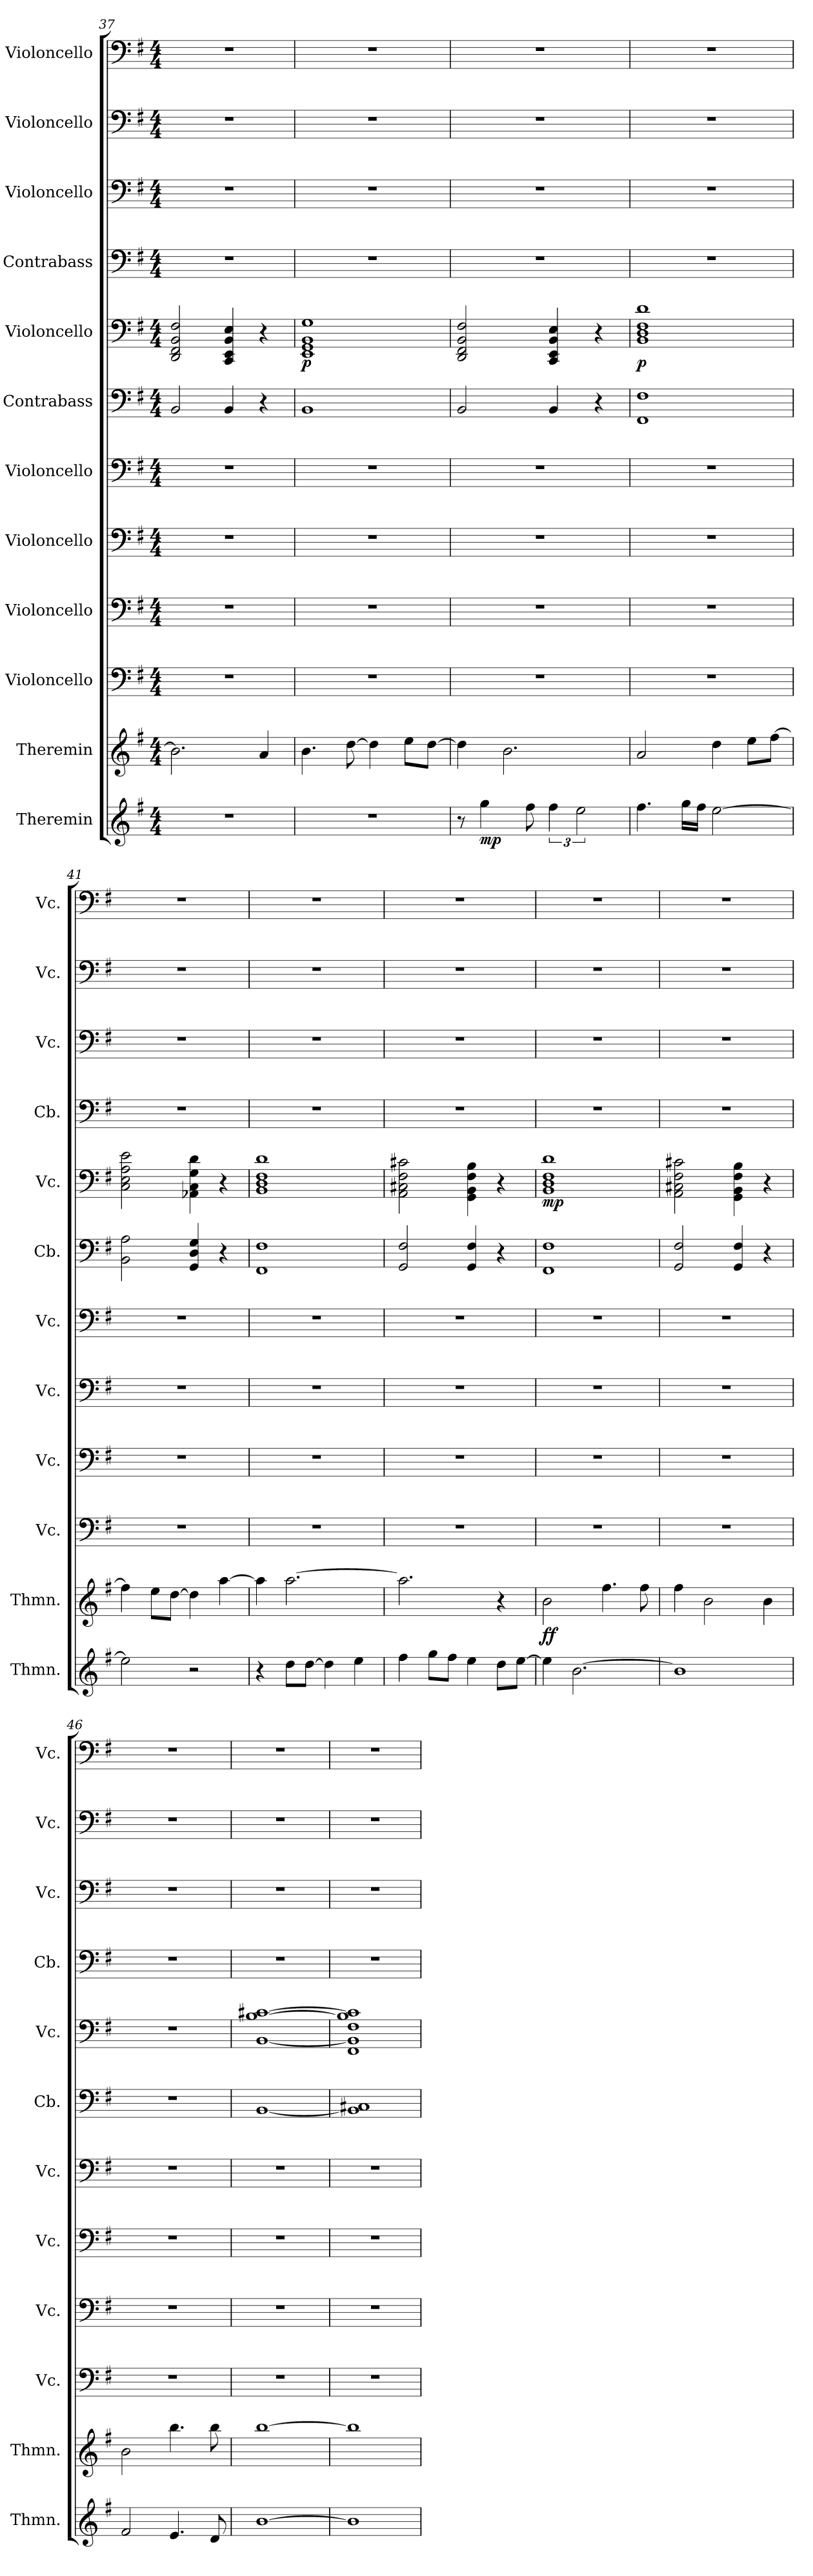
**kern	**dynam	**kern	**dynam	**kern	**kern	**kern	**kern	**kern	**kern	**dynam	**kern	**kern	**kern	**kern
*part12	*part12	*part11	*part11	*part10	*part9	*part8	*part7	*part6	*part5	*part5	*part4	*part3	*part2	*part1
*staff12	*staff12	*staff11	*staff11	*staff10	*staff9	*staff8	*staff7	*staff6	*staff5	*staff5	*staff4	*staff3	*staff2	*staff1
*I"Theremin	*	*I"Theremin	*	*I"Violoncello	*I"Violoncello	*I"Violoncello	*I"Violoncello	*I"Contrabass	*I"Violoncello	*	*I"Contrabass	*I"Violoncello	*I"Violoncello	*I"Violoncello
*I'Thmn.	*	*I'Thmn.	*	*I'Vc.	*I'Vc.	*I'Vc.	*I'Vc.	*I'Cb.	*I'Vc.	*	*I'Cb.	*I'Vc.	*I'Vc.	*I'Vc.
*clefG2	*	*clefG2	*	*clefF4	*clefF4	*clefF4	*clefF4	*clefF4	*clefF4	*	*clefF4	*clefF4	*clefF4	*clefF4
*	*	*	*	*	*	*	*	*ITrd7c12	*	*	*ITrd7c12	*	*	*
*k[f#]	*	*k[f#]	*	*k[f#]	*k[f#]	*k[f#]	*k[f#]	*k[f#]	*k[f#]	*	*k[f#]	*k[f#]	*k[f#]	*k[f#]
*M4/4	*	*M4/4	*	*M4/4	*M4/4	*M4/4	*M4/4	*M4/4	*M4/4	*	*M4/4	*M4/4	*M4/4	*M4/4
=37	=37	=37	=37	=37	=37	=37	=37	=37	=37	=37	=37	=37	=37	=37
1r	.	2.b\]	.	1r	1r	1r	1r	2BBB/	2DD/ 2FF#/ 2BB/ 2F#/	.	1r	1r	1r	1r
.	.	.	.	.	.	.	.	4BBB/	4CC/ 4EE/ 4BB/ 4E/	.	.	.	.	.
.	.	4a/	.	.	.	.	.	4r	4r	.	.	.	.	.
=38	=38	=38	=38	=38	=38	=38	=38	=38	=38	=38	=38	=38	=38	=38
!	!	!	!	!	!	!	!	!	!	!LO:DY:b	!	!	!	!
1r	.	4.b\	.	1r	1r	1r	1r	1BBB	1EE 1GG 1BB 1G	p	1r	1r	1r	1r
.	.	[8dd\	.	.	.	.	.	.	.	.	.	.	.	.
.	.	4dd\]	.	.	.	.	.	.	.	.	.	.	.	.
.	.	8ee\L	.	.	.	.	.	.	.	.	.	.	.	.
.	.	[8dd\J	.	.	.	.	.	.	.	.	.	.	.	.
=39	=39	=39	=39	=39	=39	=39	=39	=39	=39	=39	=39	=39	=39	=39
8r	.	4dd\]	.	1r	1r	1r	1r	2BBB/	2DD/ 2FF#/ 2BB/ 2F#/	.	1r	1r	1r	1r
!	!LO:DY:b	!	!	!	!	!	!	!	!	!	!	!	!	!
4gg\	mp	.	.	.	.	.	.	.	.	.	.	.	.	.
.	.	2.b\	.	.	.	.	.	.	.	.	.	.	.	.
8ff#\	.	.	.	.	.	.	.	.	.	.	.	.	.	.
6ff#\	.	.	.	.	.	.	.	4BBB/	4CC/ 4EE/ 4BB/ 4E/	.	.	.	.	.
3ee\	.	.	.	.	.	.	.	.	.	.	.	.	.	.
.	.	.	.	.	.	.	.	4r	4r	.	.	.	.	.
=40	=40	=40	=40	=40	=40	=40	=40	=40	=40	=40	=40	=40	=40	=40
!	!	!	!	!	!	!	!	!	!	!LO:DY:b	!	!	!	!
4.ff#\	.	2a/	.	1r	1r	1r	1r	1FFF# 1FF#	1BB 1D 1F# 1d	p	1r	1r	1r	1r
16gg\LL	.	.	.	.	.	.	.	.	.	.	.	.	.	.
16ff#\JJ	.	.	.	.	.	.	.	.	.	.	.	.	.	.
[2ee\	.	4dd\	.	.	.	.	.	.	.	.	.	.	.	.
.	.	8ee\L	.	.	.	.	.	.	.	.	.	.	.	.
.	.	[8ff#\J	.	.	.	.	.	.	.	.	.	.	.	.
!!LO:PB:g=z
=41	=41	=41	=41	=41	=41	=41	=41	=41	=41	=41	=41	=41	=41	=41
2ee\]	.	4ff#\]	.	1r	1r	1r	1r	2BBB\ 2AA\	2C\ 2E\ 2A\ 2e\	.	1r	1r	1r	1r
.	.	8ee\L	.	.	.	.	.	.	.	.	.	.	.	.
.	.	[8dd\J	.	.	.	.	.	.	.	.	.	.	.	.
2r	.	4dd\]	.	.	.	.	.	4GGG/ 4DD/ 4GG/	4AA-X\ 4C\ 4G\ 4d\	.	.	.	.	.
.	.	[4aa\	.	.	.	.	.	4r	4r	.	.	.	.	.
=42	=42	=42	=42	=42	=42	=42	=42	=42	=42	=42	=42	=42	=42	=42
4r	.	4aa\]	.	1r	1r	1r	1r	1FFF# 1FF#	1BB 1D 1F# 1d	.	1r	1r	1r	1r
8dd\L	.	[2.aa\	.	.	.	.	.	.	.	.	.	.	.	.
[8dd\J	.	.	.	.	.	.	.	.	.	.	.	.	.	.
4dd\]	.	.	.	.	.	.	.	.	.	.	.	.	.	.
4ee\	.	.	.	.	.	.	.	.	.	.	.	.	.	.
=43	=43	=43	=43	=43	=43	=43	=43	=43	=43	=43	=43	=43	=43	=43
4ff#\	.	2.aa\]	.	1r	1r	1r	1r	2GGG/ 2FF#/	2AA\ 2C#X\ 2F#\ 2c#X\	.	1r	1r	1r	1r
8gg\L	.	.	.	.	.	.	.	.	.	.	.	.	.	.
8ff#\J	.	.	.	.	.	.	.	.	.	.	.	.	.	.
4ee\	.	.	.	.	.	.	.	4GGG/ 4FF#/	4GG\ 4BB\ 4F#\ 4B\	.	.	.	.	.
8dd\L	.	4r	.	.	.	.	.	4r	4r	.	.	.	.	.
[8ee\J	.	.	.	.	.	.	.	.	.	.	.	.	.	.
=44	=44	=44	=44	=44	=44	=44	=44	=44	=44	=44	=44	=44	=44	=44
!	!	!	!LO:DY:b	!	!	!	!	!	!	!LO:DY:b	!	!	!	!
4ee\]	.	2b\	ff	1r	1r	1r	1r	1FFF# 1FF#	1BB 1D 1F# 1d	mp	1r	1r	1r	1r
[2.b\	.	.	.	.	.	.	.	.	.	.	.	.	.	.
.	.	4.ff#\	.	.	.	.	.	.	.	.	.	.	.	.
.	.	8ff#\	.	.	.	.	.	.	.	.	.	.	.	.
=45	=45	=45	=45	=45	=45	=45	=45	=45	=45	=45	=45	=45	=45	=45
1b]	.	4ff#\	.	1r	1r	1r	1r	2GGG/ 2FF#/	2AA\ 2C#X\ 2F#\ 2c#X\	.	1r	1r	1r	1r
.	.	2b\	.	.	.	.	.	.	.	.	.	.	.	.
.	.	.	.	.	.	.	.	4GGG/ 4FF#/	4GG\ 4BB\ 4F#\ 4B\	.	.	.	.	.
.	.	4b\	.	.	.	.	.	4r	4r	.	.	.	.	.
=46	=46	=46	=46	=46	=46	=46	=46	=46	=46	=46	=46	=46	=46	=46
2f#/	.	2b\	.	1r	1r	1r	1r	1r	1r	.	1r	1r	1r	1r
4.e/	.	4.bb\	.	.	.	.	.	.	.	.	.	.	.	.
8d/	.	8bb\	.	.	.	.	.	.	.	.	.	.	.	.
=47	=47	=47	=47	=47	=47	=47	=47	=47	=47	=47	=47	=47	=47	=47
[1b	.	[1bb	.	1r	1r	1r	1r	[1BBB	[1BB [1B [1c#X	.	1r	1r	1r	1r
=48	=48	=48	=48	=48	=48	=48	=48	=48	=48	=48	=48	=48	=48	=48
1b]	.	1bb]	.	1r	1r	1r	1r	1BBB] 1CC#X	1FF# 1BB] 1F# 1B] 1c#]	.	1r	1r	1r	1r
=	=	=	=	=	=	=	=	=	=	=	=	=	=	=
*-	*-	*-	*-	*-	*-	*-	*-	*-	*-	*-	*-	*-	*-	*-
